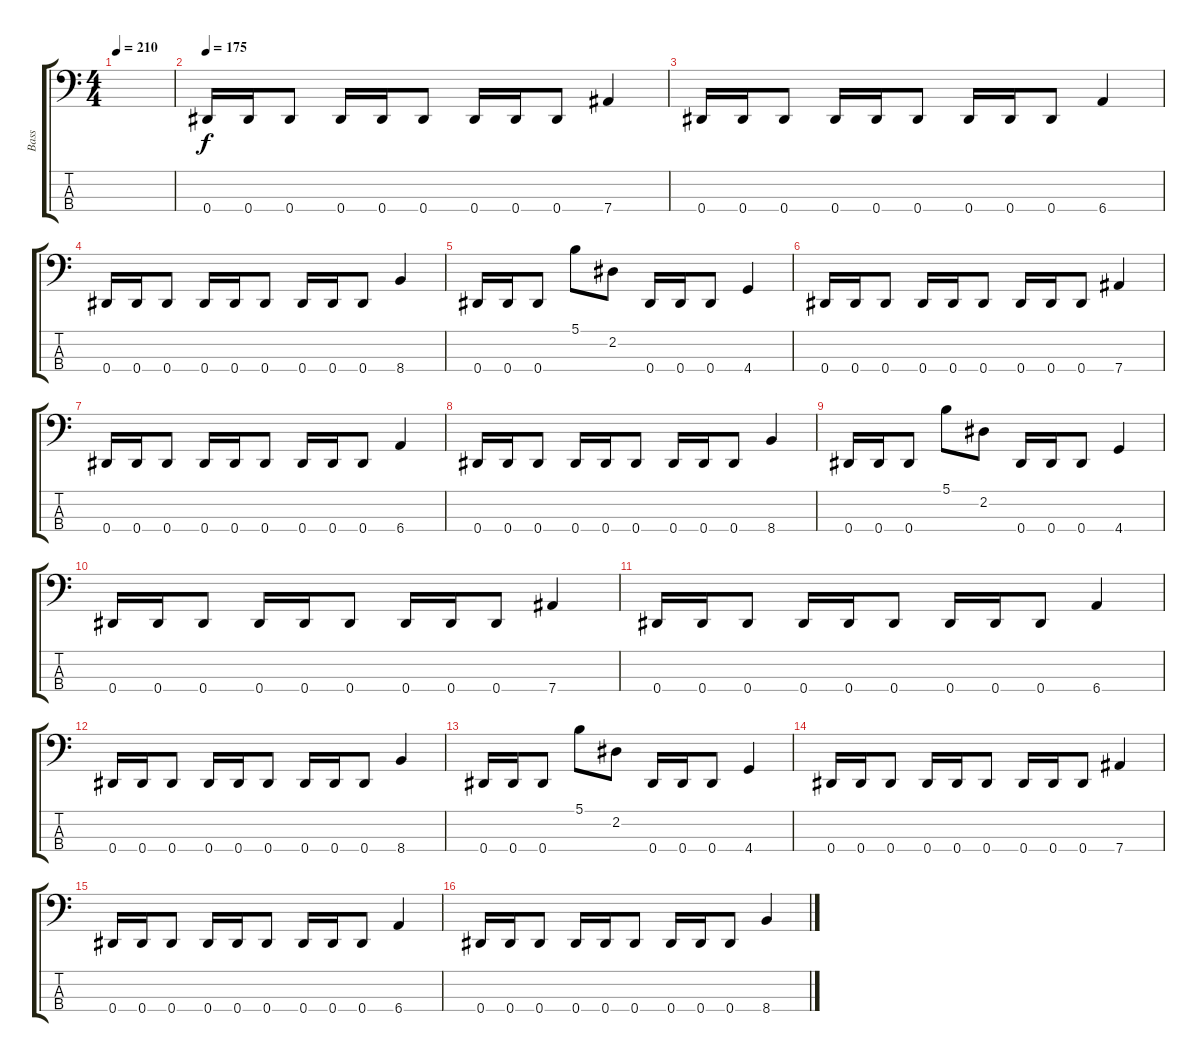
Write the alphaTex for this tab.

\track ("Bass" "Bass") {instrument electricbassfinger}
\staff {score tabs}
\tuning (Gb2 Db2 Ab1 Eb1) {hide}
\ts (4 4)
\tempo 210
\clef f4
\ks c
|
\tempo 175
0.4.16 0.4.16 0.4.8 0.4.16 0.4.16 0.4.8 0.4.16 0.4.16 0.4.8 7.4.4 |
0.4.16 0.4.16 0.4.8 0.4.16 0.4.16 0.4.8 0.4.16 0.4.16 0.4.8 6.4.4 |
0.4.16 0.4.16 0.4.8 0.4.16 0.4.16 0.4.8 0.4.16 0.4.16 0.4.8 8.4.4 |
0.4.16 0.4.16 0.4.8 5.1.8 2.2.8 0.4.16 0.4.16 0.4.8 4.4.4 |
0.4.16 0.4.16 0.4.8 0.4.16 0.4.16 0.4.8 0.4.16 0.4.16 0.4.8 7.4.4 |
0.4.16 0.4.16 0.4.8 0.4.16 0.4.16 0.4.8 0.4.16 0.4.16 0.4.8 6.4.4 |
0.4.16 0.4.16 0.4.8 0.4.16 0.4.16 0.4.8 0.4.16 0.4.16 0.4.8 8.4.4 |
0.4.16 0.4.16 0.4.8 5.1.8 2.2.8 0.4.16 0.4.16 0.4.8 4.4.4 |
0.4.16 0.4.16 0.4.8 0.4.16 0.4.16 0.4.8 0.4.16 0.4.16 0.4.8 7.4.4 |
0.4.16 0.4.16 0.4.8 0.4.16 0.4.16 0.4.8 0.4.16 0.4.16 0.4.8 6.4.4 |
0.4.16 0.4.16 0.4.8 0.4.16 0.4.16 0.4.8 0.4.16 0.4.16 0.4.8 8.4.4 |
0.4.16 0.4.16 0.4.8 5.1.8 2.2.8 0.4.16 0.4.16 0.4.8 4.4.4 |
0.4.16 0.4.16 0.4.8 0.4.16 0.4.16 0.4.8 0.4.16 0.4.16 0.4.8 7.4.4 |
0.4.16 0.4.16 0.4.8 0.4.16 0.4.16 0.4.8 0.4.16 0.4.16 0.4.8 6.4.4 |
0.4.16 0.4.16 0.4.8 0.4.16 0.4.16 0.4.8 0.4.16 0.4.16 0.4.8 8.4.4
